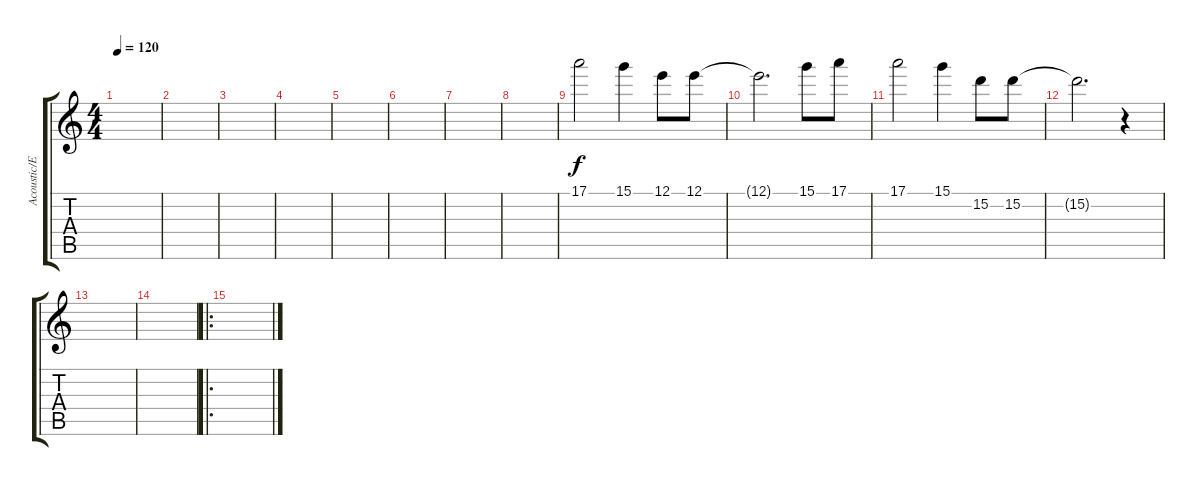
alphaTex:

\track ("Acoustic/Extra Lead" "Acoustic/E") {instrument acousticguitarsteel}
\staff {score tabs}
\tuning (E4 B3 G3 D3 A2 E2) {hide}
\ts (4 4)
\tempo 120
\clef g2
\ks c
|
|
|
|
|
|
|
|
17.1.2{volume 13 instrument distortionguitar} 15.1.4 12.1.8 12.1.8 |
12.1{t}.2{d} 15.1.8 17.1.8 |
17.1.2 15.1.4 15.2.8 15.2.8 |
15.2{t}.2{d} r.4 |
|
|
\ro
